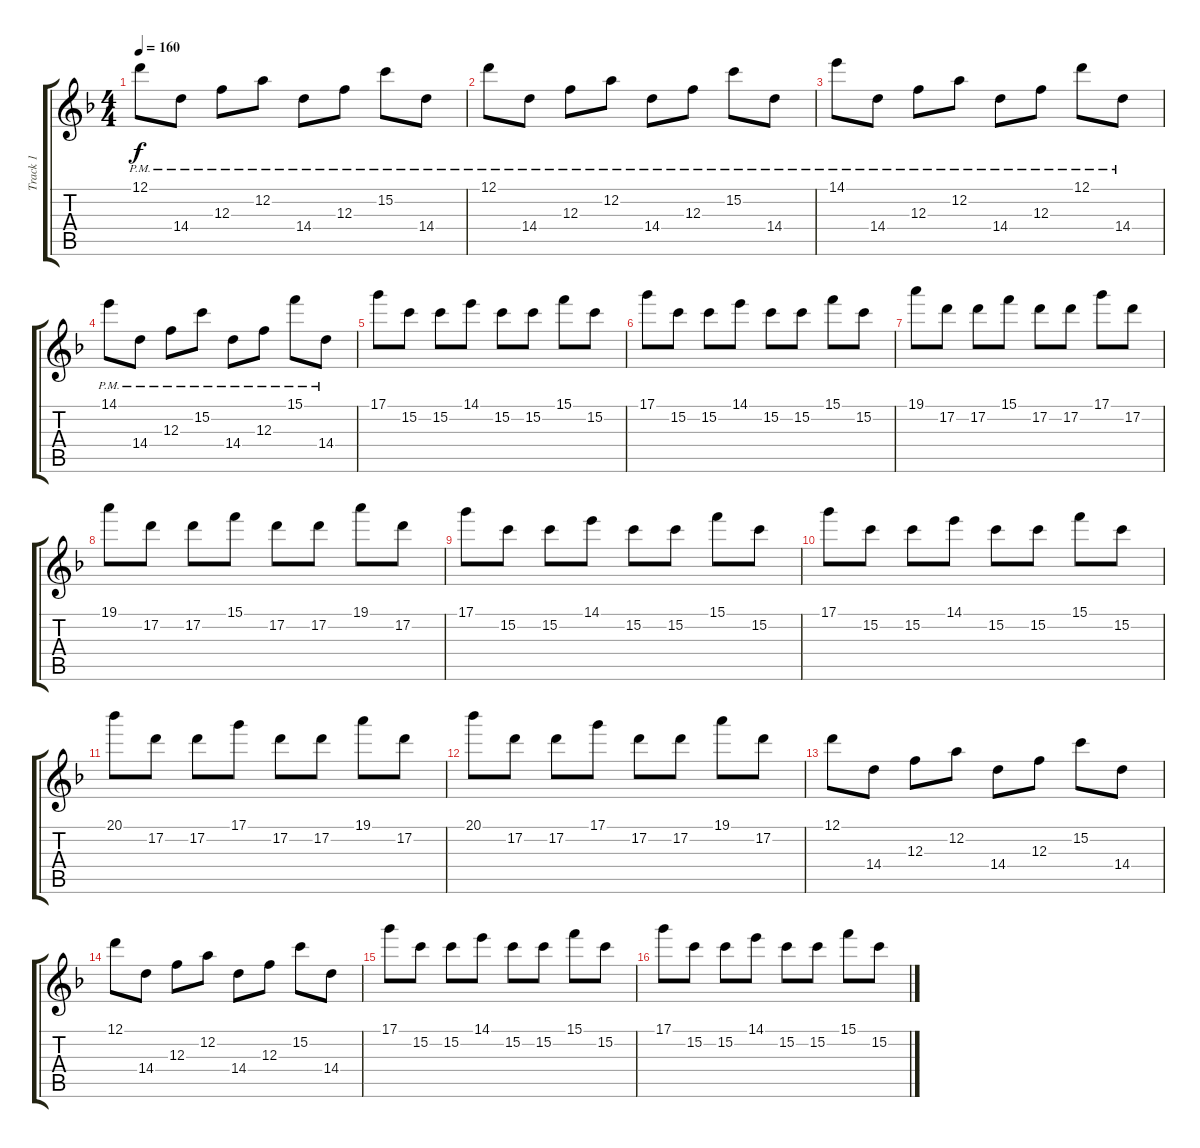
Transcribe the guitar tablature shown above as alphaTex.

\track ("Track 1" "Track 1") {instrument electricguitarjazz}
\staff {score tabs}
\tuning (D4 A3 F3 C3 G2 C2) {hide}
\ts (4 4)
\tempo 160
\clef g2
\ks dminor
12.1{pm}.8{dy f} 14.4{pm}.8 12.3{pm}.8 12.2{pm}.8 14.4{pm}.8 12.3{pm}.8 15.2{pm}.8 14.4{pm}.8 |
12.1{pm}.8 14.4{pm}.8 12.3{pm}.8 12.2{pm}.8 14.4{pm}.8 12.3{pm}.8 15.2{pm}.8 14.4{pm}.8 |
14.1{pm}.8 14.4{pm}.8 12.3{pm}.8 12.2{pm}.8 14.4{pm}.8 12.3{pm}.8 12.1{pm}.8 14.4{pm}.8 |
14.1{pm}.8 14.4{pm}.8 12.3{pm}.8 15.2{pm}.8 14.4{pm}.8 12.3{pm}.8 15.1{pm}.8 14.4{pm}.8 |
17.1.8 15.2.8 15.2.8 14.1.8 15.2.8 15.2.8 15.1.8 15.2.8 |
17.1.8 15.2.8 15.2.8 14.1.8 15.2.8 15.2.8 15.1.8 15.2.8 |
19.1.8 17.2.8 17.2.8 15.1.8 17.2.8 17.2.8 17.1.8 17.2.8 |
19.1.8 17.2.8 17.2.8 15.1.8 17.2.8 17.2.8 19.1.8 17.2.8 |
17.1.8 15.2.8 15.2.8 14.1.8 15.2.8 15.2.8 15.1.8 15.2.8 |
17.1.8 15.2.8 15.2.8 14.1.8 15.2.8 15.2.8 15.1.8 15.2.8 |
20.1.8 17.2.8 17.2.8 17.1.8 17.2.8 17.2.8 19.1.8 17.2.8 |
20.1.8 17.2.8 17.2.8 17.1.8 17.2.8 17.2.8 19.1.8 17.2.8 |
12.1.8 14.4.8 12.3.8 12.2.8 14.4.8 12.3.8 15.2.8 14.4.8 |
12.1.8 14.4.8 12.3.8 12.2.8 14.4.8 12.3.8 15.2.8 14.4.8 |
17.1.8 15.2.8 15.2.8 14.1.8 15.2.8 15.2.8 15.1.8 15.2.8 |
17.1.8 15.2.8 15.2.8 14.1.8 15.2.8 15.2.8 15.1.8 15.2.8
